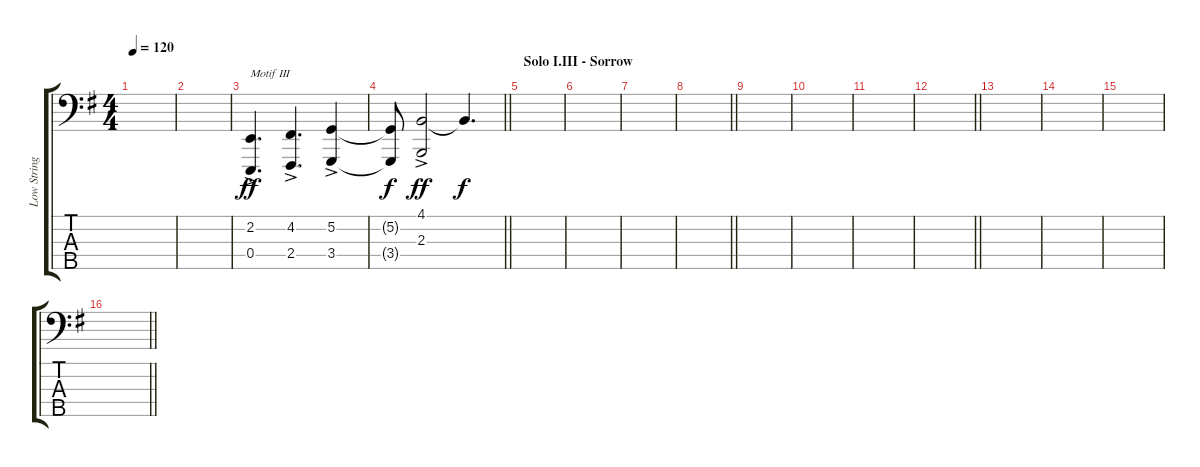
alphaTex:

\track ("Low Strings Standard" "Low String") {instrument stringensemble1}
\staff {score tabs}
\tuning (G2 D2 A1 E1 B0) {hide}
\ts (4 4)
\tempo 120
\clef f4
\ks eminor
|
|
(2.2{ac} 0.4{ac}).4{d txt "Motif III" dy ff} (4.2{ac} 2.4{ac}).4{d} (5.2{ac} 3.4{ac}).4 |
\barLineRight lightlight
(5.2{t} 3.4{t}).8{dy f} (4.1{ac} 2.3{ac}).2{dy ff} 4.1{t}.4{d dy f} |
\section ("" "Solo I.III - Sorrow")
|
|
|
\barLineRight lightlight
|
|
|
|
\barLineRight lightlight
|
|
|
|
\barLineRight lightlight
